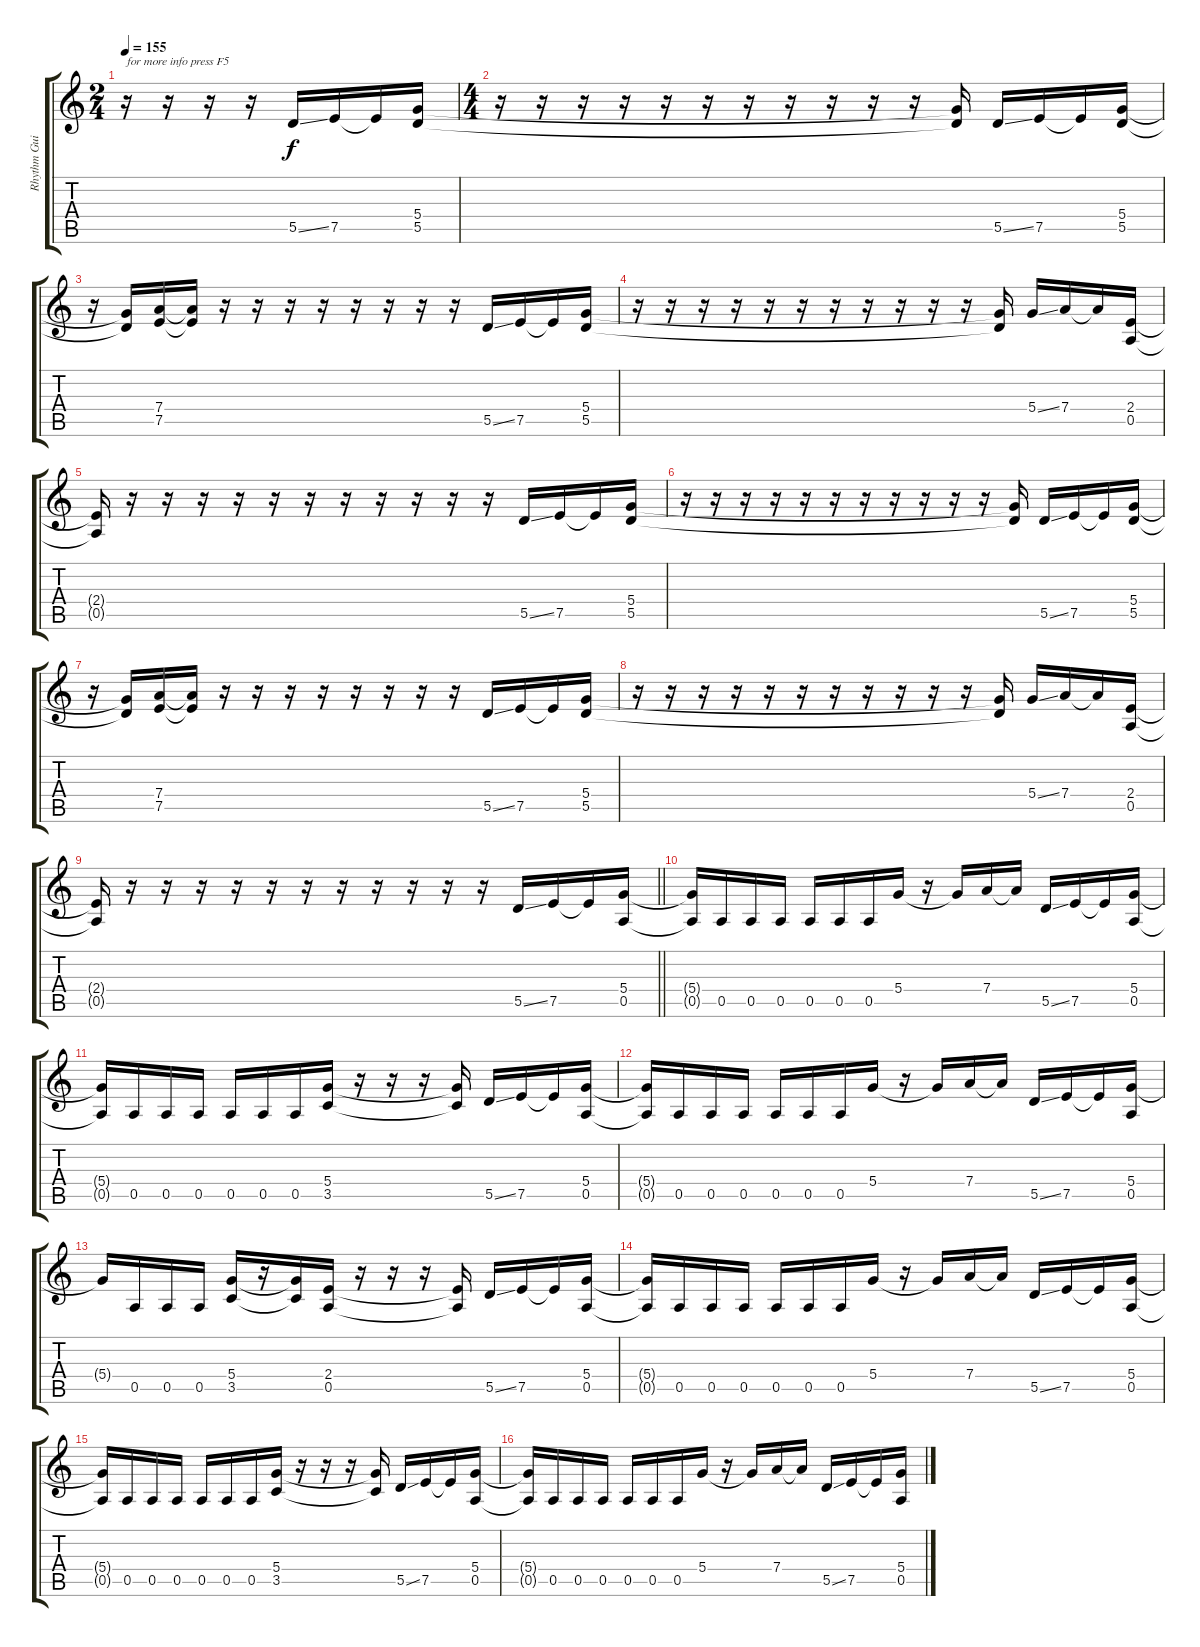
\track ("Rhythm Guitar" "Rhythm Gui") {instrument distortionguitar}
\staff {score tabs}
\tuning (E4 B3 G3 D3 A2 E2) {hide}
\ts (2 4)
\tempo 155
\clef g2
\ks c
r.16{txt "for more info press F5" dy f instrument distortionguitar} r.16 r.16 r.16 5.5{ss}.16 7.5.16 7.5{t}.16 (5.4 5.5).16 |
\ts (4 4)
r.16 r.16 r.16 r.16 r.16 r.16 r.16 r.16 r.16 r.16 r.16 (5.4{t} 5.5{t}).16 5.5{ss}.16 7.5.16 7.5{t}.16 (5.4 5.5).16 |
r.16 (5.4{t} 5.5{t}).16 (7.4 7.5).16 (7.4{t} 7.5{t}).16 r.16 r.16 r.16 r.16 r.16 r.16 r.16 r.16 5.5{ss}.16 7.5.16 7.5{t}.16 (5.4 5.5).16 |
r.16 r.16 r.16 r.16 r.16 r.16 r.16 r.16 r.16 r.16 r.16 (5.4{t} 5.5{t}).16 5.4{ss}.16 7.4.16 7.4{t}.16 (2.4 0.5).16 |
(2.4{t} 0.5{t}).16 r.16 r.16 r.16 r.16 r.16 r.16 r.16 r.16 r.16 r.16 r.16 5.5{ss}.16 7.5.16 7.5{t}.16 (5.4 5.5).16 |
r.16 r.16 r.16 r.16 r.16 r.16 r.16 r.16 r.16 r.16 r.16 (5.4{t} 5.5{t}).16 5.5{ss}.16 7.5.16 7.5{t}.16 (5.4 5.5).16 |
r.16 (5.4{t} 5.5{t}).16 (7.4 7.5).16 (7.4{t} 7.5{t}).16 r.16 r.16 r.16 r.16 r.16 r.16 r.16 r.16 5.5{ss}.16 7.5.16 7.5{t}.16 (5.4 5.5).16 |
r.16 r.16 r.16 r.16 r.16 r.16 r.16 r.16 r.16 r.16 r.16 (5.4{t} 5.5{t}).16 5.4{ss}.16 7.4.16 7.4{t}.16 (2.4 0.5).16 |
\barLineRight lightlight
(2.4{t} 0.5{t}).16 r.16 r.16 r.16 r.16 r.16 r.16 r.16 r.16 r.16 r.16 r.16 5.5{ss}.16 7.5.16 7.5{t}.16 (5.4 0.5).16 |
\section ("" "")
(5.4{t} 0.5{t}).16 0.5.16 0.5.16 0.5.16 0.5.16 0.5.16 0.5.16 5.4.16 r.16 5.4{t}.16 7.4.16 7.4{t}.16 5.5{ss}.16 7.5.16 7.5{t}.16 (5.4 0.5).16 |
(5.4{t} 0.5{t}).16 0.5.16 0.5.16 0.5.16 0.5.16 0.5.16 0.5.16 (5.4 3.5).16 r.16 r.16 r.16 (5.4{t} 3.5{t}).16 5.5{ss}.16 7.5.16 7.5{t}.16 (5.4 0.5).16 |
(5.4{t} 0.5{t}).16 0.5.16 0.5.16 0.5.16 0.5.16 0.5.16 0.5.16 5.4.16 r.16 5.4{t}.16 7.4.16 7.4{t}.16 5.5{ss}.16 7.5.16 7.5{t}.16 (5.4 0.5).16 |
5.4{t}.16 0.5.16 0.5.16 0.5.16 (5.4 3.5).16 r.16 (5.4{t} 3.5{t}).16 (2.4 0.5).16 r.16 r.16 r.16 (2.4{t} 0.5{t}).16 5.5{ss}.16 7.5.16 7.5{t}.16 (5.4 0.5).16 |
(5.4{t} 0.5{t}).16 0.5.16 0.5.16 0.5.16 0.5.16 0.5.16 0.5.16 5.4.16 r.16 5.4{t}.16 7.4.16 7.4{t}.16 5.5{ss}.16 7.5.16 7.5{t}.16 (5.4 0.5).16 |
(5.4{t} 0.5{t}).16 0.5.16 0.5.16 0.5.16 0.5.16 0.5.16 0.5.16 (5.4 3.5).16 r.16 r.16 r.16 (5.4{t} 3.5{t}).16 5.5{ss}.16 7.5.16 7.5{t}.16 (5.4 0.5).16 |
(5.4{t} 0.5{t}).16 0.5.16 0.5.16 0.5.16 0.5.16 0.5.16 0.5.16 5.4.16 r.16 5.4{t}.16 7.4.16 7.4{t}.16 5.5{ss}.16 7.5.16 7.5{t}.16 (5.4 0.5).16
